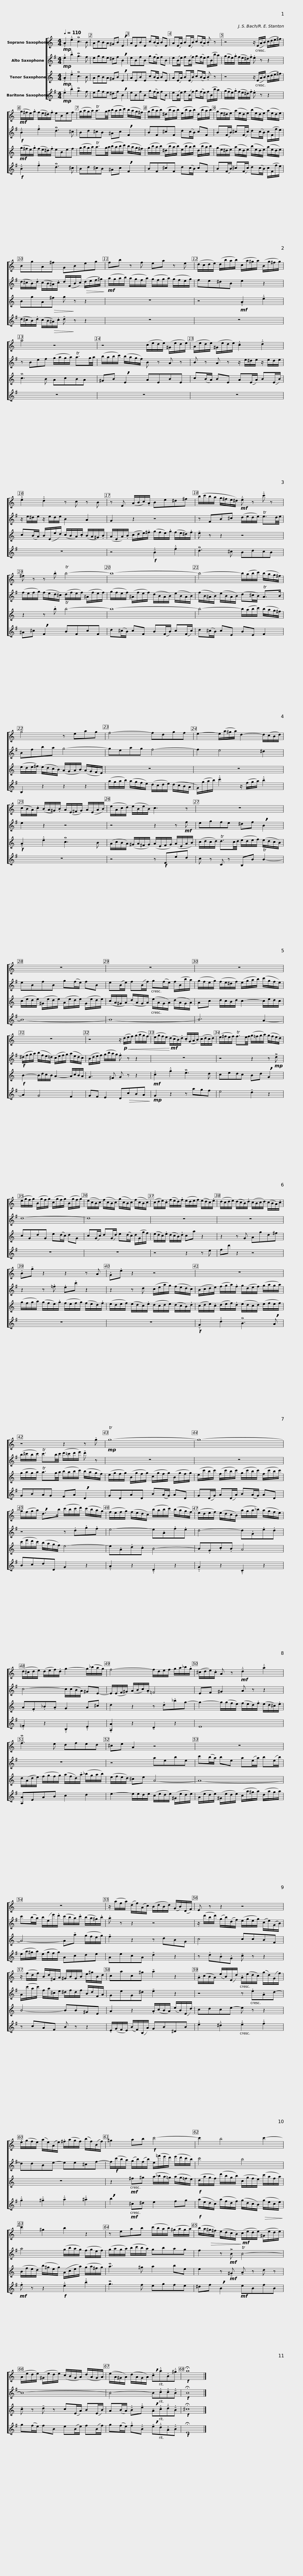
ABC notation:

X:1
%%score [ 1 2 3 4 ]
L:1/8
Q:1/4=110
M:4/4
I:linebreak $
K:none
V:1 treble transpose=-2
V:2 treble transpose=-9
V:3 treble transpose=-14
V:4 treble transpose=-21
V:1
[K:C]!mp! !tenuto!.A2 !tenuto!.e2 Mc3 B | AcBA ^GB !breath!E2 | AEBE c(B/A/) BE | A(E/A/) B(E/B/) c(B/A/) .B z | z4 z/ (E/A/B/) (c/d/e/^f/) |$ %5
!mf! (g/^f/e/).g/ (f/e/^d/).f/ eBef | (g/a/g/a/) Ta3/2g/4a/4 (b/a/b/c'/) (b/a/g/^f/) | (g/b/a/b/) (^d/b/a/b/) (e/b/a/b/) (d/b/a/b/) |$ (g/e/^d/e/) (a/e/d/e/) (b/e/d/e/) (a/e/d/e/) | BgA^f GBeg | %10
 fb z f ea z e |$ (d/c/d/e/) (d/b/a/b/) (c/a/^g/a/) (B/g/^f/g/) | a4 z4 | z4 (c/e/d/e/) (^G/e/d/e/) |$ (A/e/d/e/) (^G/e/d/e/) !tenuto!.c2 !tenuto!.d2 | %15
 !tenuto!.e2 !tenuto!.d2 z c z B | z E (A/B/c/).A/ Be^d^f |$ (b/c'/b/a/ g/^f/e/^d/)!mf! !tenuto!.e z !tenuto!.c' z | ^f z z .b Tb4- | b8- |$ %20
 b4- b/(a/b/c'/) (b/a/g/^f/) | g4 z eag | f4- fdgf |$ e2- e/(a/^g/a/) d2- d/(c/B/d/) | (c/B/A/).c/ (B/A/^G/).B/ A/(E/^F/G/) A/(E/A/B/) | %25
 (e/A/c/d/) (e/B/e/B/) c3 z |$ z8 | z8 | z8 |$ z8 | %30
 z8 | z4 z/!p!!<(! (d/e/f/) (g/a/g/f/) |$ (e/g/f/e/)!<)!!mf! (d/c/B/).d/ .c/(G/A/B/) (c/d/c/d/) | (e/^f/e/f/) Tf3/2e/4f/4 (g/=f/g/a/) (g/f/e/d/) | (e/g/f/g/) (B/g/f/g/) (c/g/f/g/) (B/g/f/g/) | %35
 (e/c/B/c/) (f/c/B/c/) (g/c/B/c/) (f/c/B/c/) |$ (c/d/e/).c/ (f/e/d/).f/ (e/d/e/f/) (e/d/c/).e/ | (d/c/d/e/) (d/c/B/).d/ (c/B/c/d/) (c/B/A/).c/ | .B!tenuto!g z2 z2 z A | .G.e z2 z4 |$ %40
 z8 | z4 z2 z .g |!mp! Tg8- |$ g8- | g/(f/g/a/) !breath!d>b (c'/b/c'/d'/) (c'/b/a/g/) | %45
 (f/e/f/g/) (f/e/d/c/) (b/a/b/c'/) (b/a/g/f/) |$ (e/d/e/f/) (e/d/c/B/) (a/g/a/_b/) (a/g/f/e/) | (d/^c/d/e/) (d/e/f/).d/ g2- g/(_b/a/g/) | f4- f/d/e/f/ g/a/_b/.g/ |$ (^c/d/e/).c/ A z!mf! !tenuto!.d2 !tenuto!.a2 | %50
 Mf3 e dfed | ^ce A2 z4 |$ z8 | z8 | z/ (a/f/a/) (d/f/)(A/c/) (B/d/B/d/) (G/B/)(D/F/) |$ %55
 E z z2 z4 | z/ (f/d/f/) B/d/^F/A/ ^G/B/G/B/ e/^g/B/d/ | cac^g !tenuto!a2 z2 | .A/(c/B/A/) (e/B/)(E/d/) .A/(e/d/c/) (g/d/)(G/f/) |$ .e/(g/f/e/) (a/e/)(A/e/) .^f/(a/g/f/) (b/f/)(B/f/) | %60
 ^g2 ab!f! c'4- | c'2 b4 c'2- |$ c'2 ^g2 b2 z2 | z eab (c'/b/a/b/) (^g/a/g/a/) | (b/a/!>(!^g/^f/) (e/d/c/B/)!>)!!mf! (c/e/d/e/) (^G/e/d/e/) |$ %65
 (A/e/d/e/) (^G/e/d/e/) (c/B/G/A/) (d/A/G/A/) | (e/A/^G/A/) (d/A/G/A/) !breath!!tenuto!c!tenuto!.a.B!tenuto!.^g |!f! !fermata!a8 |] %68
V:2
[K:G]!mp! !tenuto!.e2 !tenuto!.b2 Mg3 f | egfe ^df !breath!B2 | eBfB g(f/e/) fB | e(B/e/) f(B/f/) g(f/e/) f/(B/b/a/) | (g/f/e/).g/ (f/e/^d/).f/ .e z z2 |$ %5
!f! !tenuto!.B2 !tenuto!.f2 Md3 ^c | Bd^cB ^Ac !breath!F2 | BF^cF d(c/B/) cF |$ B(F/B/) ^c(F/c/) d(c/B/) c/(F/f/e/) | (d/^c/B/).d/ (c/B/^A/).c/ d/(F/B/c/)!>(! (d/e/f/^g/)!>)! | %10
!mf! (a/g/a/b/) (a/g/f/a/) (g/f/g/a/) (g/f/e/g/) |$ fe^dB e2 z2 | z Bef (g/a/g/a/) Ta3/2g/4a/4 | (b/a/b/c'/) (b/a/g/f/) B z A z |$ B z A z z/ e/^d/e/ z/ e/d/e/ | %15
 z/ e/^d/e/ z/ e/d/e/ B2 A2 | G2 z2 z4 |$ z FB^c (d/e/d/e/) Te3/2d/4e/4 | (f/e/f/g/) (f/e/d/^c/) (d/f/e/f/) (^A/f/e/f/) | (g/f/e/f/) (^A/f/e/f/) (d/B/A/B/) (e/B/A/B/) |$ %20
 (f/B/^A/B/) (e/B/A/B/) (d^c/B/) TA>B | Bfba g4- | geag f4- |$ f2 e4 ^d2 | e2 z2 z4 | %25
 z4 z2 z!mf! f |$ egfe ^df !breath!B2 | eBfB g(f/e/) fB | e(B/e/) f(B/f/) g(f/e/) f/(B/b/a/) |$ (g/f/e/g/) (f/e/^d/f/) (e/g/a/b/) (c'/g/f/e/) | %30
!f! (^d/f/g/a/) (b/f/e/=d/) (c/e/f/g/) (a/e/d/c/) | (B/d/e/f/) (g/b/a/g/) .f z z2 |$ z8 | z4 z2 z!mp! !>!d | d8- | %35
 d8 |$ z8 | z8 | z2 z .=f .e.c' z2 | z2 z d (c/e/a/g/) (f/e/d/c/) |$ %40
 (B/c/d/e/) (f/g/a/).f/ g/(d/e/f/) (g/a/g/a/) | (b/^c'/b/c'/) Tc'3/2b/4c'/4 (d'/=c'/d'/e'/) !tenuto!d' z | z8 |$ z8 | z4 z .d.g.f | %45
 e4- e.A.f.e |$ d4- d.G.e.d | c4- c/(c/B/A/) ^GE- | E/(E/F/^G/) (A/B/c/).A/ =F4 |$ EF ^G2 A z z2 | %50
 z8 | z4 aebe |$ c'(b/a/) be a(e/a/) b(e/b/) | c'(b/a/) b/(e/e'/).d'/ (c'/b/a/).c'/ (b/a/^g/).b/ | .a z z2 z4 |$ %55
 z/ (d'/b/d'/) (g/b/)(d/f/) (e/g/e/g/) (c/e/)(G/B/) | A/(c'/a/c'/) f/a/^c/e/ ^d/f/d/f/ B/d/F/A/ | GeG^d !tenuto!e2 z2 | z4 z .e.Ad- |$ ddBe- ee^cf- | %60
 f/!f!(c'/b/a/) (g/b/)(f/b/) e/(=f'/e'/d'/) (e'/d'/c'/b/) | c'4 b4 |$ a4 (g/b/a/g/) (f/g/e/f/) | (g/a/g/a/) (b/c'/b/a/) gbag | f2 z!mf! !>!B TB4- |$ %65
 B8- | B4- B!tenuto!.c!tenuto!.c!tenuto!.B |!f! !fermata!B8 |] %68
V:3
[K:C]!mp! !tenuto!.A2 !tenuto!.e2 Mc3 B | AcBA ^GB !breath!E2 | AEBE c(B/A/) BE | A(E/A/) B(E/B/) c(B/A/) .B z | z4 z/ (E/A/B/) (c/d/e/^f/) |$ %5
!mf! (g/^f/e/).g/ (f/e/^d/).f/ eBef | (g/a/g/a/) Ta3/2g/4a/4 (b/a/b/c'/) (b/a/g/^f/) | (g/b/a/b/) (^d/b/a/b/) (e/b/a/b/) (d/b/a/b/) |$ (g/e/^d/e/) (a/e/d/e/) (b/e/d/e/) (a/e/d/e/) | BgA!>(!^f g!>)! z z2 | %10
 z8 |$ z4!mf! !tenuto!.A2 !tenuto!.e2 | Mc3 B AcBA | ^GB !breath!E2 AEBE |$ c(B/A/) BE A(E/A/) B(E/B/) | %15
 c(B/A/) B/(E/e/d/) (c/B/A/).c/ (B/A/^G/).B/ | (A/E/A/).B/ (c/d/e/).^f/ (g/f/e/).g/ (f/e/^d/).f/ |$ !tenuto!e z z2 z4 | z2 z .b Tb4- | b8- |$ %20
 b4- b/(a/b/c'/) (b/a/g/^f/) | (e/d/e/^f/) (e/d/c/B/) (A/G/A/B/) (A/G/F/E/) | z8 |$ z8 |!f! !tenuto!.A2 !tenuto!.e2 Mc3 B | %25
 (A/c/B/A/) (^G/A/^F/G/) (A/E/F/G/) (A/E/A/B/) |$ (c/d/c/d/) Td3/2c/4d/4 (e/d/e/f/) (e/d/c/B/) | (c/e/d/e/) (^G/e/d/e/) (A/e/d/e/) (G/e/d/e/) | (c/A/^G/A/) (d/A/G/A/) (e/A/G/A/) (d/A/G/A/) |$ Ac d/c/B/d/ c2- c/e/d/c/ | %30
!f! B2- B/d/c/B/ A2- A/c/B/A/ | G3 ^F G z z2 |$!mf! !tenuto!.c2 !tenuto!.g2 Me3 d | cedc Bd !breath!G2 | cGdG e(d/c/) dG | %35
 c(G/c/) d(G/d/) e(d/c/) d/(G/g/f/) |$ (e/d/c/).e/ (d/c/B/).d/ ca z2 | z2 z G Agd^f | (g/f/g/a/) (g/f/e/).g/ (f/e/f/g/) (f/e/d/).f/ | (e/d/e/f/) (e/d/c/).e/ (d/c/d/e/) (d/c/B/).d/ |$ %40
 (c/d/e/).c/ (d/e/f/).d/ (e/d/c/d/) (e/f/e/f/) | (g/a/g/a/) Ta3/2g/4a/4 (b/a/b/c'/) (b/a/g/f/) | (e/g/f/g/) (B/g/f/g/) (c/g/f/g/) (B/g/f/g/) |$ (e/c'/b/c'/) (f/c'/b/c'/) (g/c'/b/c'/) (f/c'/b/c'/) | (c'/e'/d'/c'/) (b/a/g/f/) e4- | %45
 e.A.d.c B4- |$ B.G.c.B A4 | A.F._B.A G2 A^c | d2 z2 z .d._bg- |$ g2- g/(g/f/e/) (f/e/d/).f/ (e/d/^c/).e/ | %50
 d/(A/d/e/) (f/g/f/g/) (a/f/d/).a/ (_b/g/a/b/) | (e/f/e/d/) ^ce A4- |$ A8- | A4- A!tenuto!a (g/f/e/g/) | !tenuto!f2 z2 z dBG |$ %55
 c4 ccBF | B4- BB^GE | A2 z2 .A/(c/B/A/) (e/B/)(E/d/) | cdce- e z z2 |$ z8 | %60
 z2!mf! ^f^g (a/_b/a/=g/) (a/g/=f/e/) |!f! (d/a/g/f/) (d'/b/g/b/) (c/g/f/e/) (c'/a/f/a/) |$ (B/f/e/d/) (b/^g/e/g/) (A/c/e/a/) (g/a/^f/g/) | Ma3 ^g a2 be | e2 z!mf! !tenuto!^G !tenuto!A z d z |$ %65
 !tenuto!c z !tenuto!d z c(E/A/) B(E/B/) | A(B/A/) !tenuto!.B!tenuto!.e !breath!!tenuto!A!tenuto!.c!tenuto!.d!tenuto!.B |!f! !fermata!^c8 |] %68
V:4
[K:G]!mp! !tenuto!.e2 !tenuto!.b2 Mg3 f | egfe ^df !breath!B2 | eBfB g(f/e/) fB | e(B/e/) f(B/f/) g(f/e/) f/(B/b/a/) | (g/f/e/).g/ (f/e/^d/).f/ .e z z2 |$ %5
!f! !tenuto!.B2 !tenuto!.f2 Md3 ^c | Bd^cB ^Ac !breath!F2 | BF^cF d(c/B/) cF |$ B(F/B/) ^c(F/c/) d(c/B/) c/(F/f/e/) | (d/^c/B/).d/ (c/B/!>(!^A/).c/ !tenuto!d!>)! z z2 | %10
 z8 |$ z8 | z8 | z8 |$ z8 | %15
 z8 | z4!f! !tenuto!.B2 !tenuto!.f2 |$ Md3 ^c BdcB | ^A^c !breath!F2 BFcF | d(^c/B/) cF B(F/B/) c(F/c/) |$ %20
 d(^c/B/) cE BE F2 | B,2 z2 z2 z2 | (a/g/a/b/) (a/g/f/e/) (d/c/d/e/) (d/c/B/A/ |$ G/)(g/a/b/) !tenuto!.c'2 z/ (f/g/a/) !tenuto!.b2 | z8 | %25
 z4 z!f! Eed |$ c z C z B,B TB2- | B8- | B8- |$ B6 A2- | %30
 A2 G4 F2 | GF E2 D!>(!cBA!>)! |$!mp! G2 z2 z agf | e4 !tenuto!d2 z2 | z8 | %35
 z8 |$ z4 z2 z e | fd' z2 z4 | z8 | z8 |$ %40
!f! !tenuto!.G2 !tenuto!.d2 MB3 !breath!A | GBAG FA !breath!D2 | GDAD B(A/G/) AD |$ G(D/G/) A(D/A/) B(A/G/) AD | BcdD G2 z2 | %45
 !tenuto!.A2 z2 !tenuto!.D2 z2 |$ !tenuto!.G2 z2 !tenuto!.C2 z2 | !tenuto!.=F2 z2 !tenuto!.B,2 !tenuto!.E2 | !tenuto![A,A]2 z2 !tenuto!D2 z2 |$ E8 | %50
 [A,A]EAB c2 d2 | e2- e/e/d/e/ (c/e/d/e/) (^G/e/d/e/) |$ (A/e/d/e/) (^G/e/d/e/) (c/a/^g/a/) (d/a/g/a/) | (e/a/^g/a/) (e/g/f/g/) Acde | AecA !tenuto!d2 z2 |$ %55
 z .d.B.G !tenuto!c z z2 | z cAF B z z2 | .E/(G/F/E/) (B/F/)(B,/A/) GB^DB | !tenuto!.e2 !tenuto!.^d2 !tenuto!.e2 !tenuto!.f2 |$ !tenuto!.g2 !tenuto!.^g2 !tenuto!.a2 !tenuto!.^a2 | %60
 !breath!b2!mf! ^c^d e2 fg |!f! (a/e/d/c/) (a/f/d/f/) (g/d/c/B/)!>(! (g/e/c/e/)!>)! |$!mf! .f z z2!f! !tenuto!.e2 !tenuto!.b2 | Mg3 f egfe | ^df !breath!B2!mf! eBfB |$ %65
 g(f/e/) fB e(B/e/) f(B/f/) | g(f/e/) !tenuto!.f!tenuto!.B !breath!!tenuto!e!tenuto!.d!tenuto!.A!tenuto!.B |!f! !fermata!E8 |] %68
